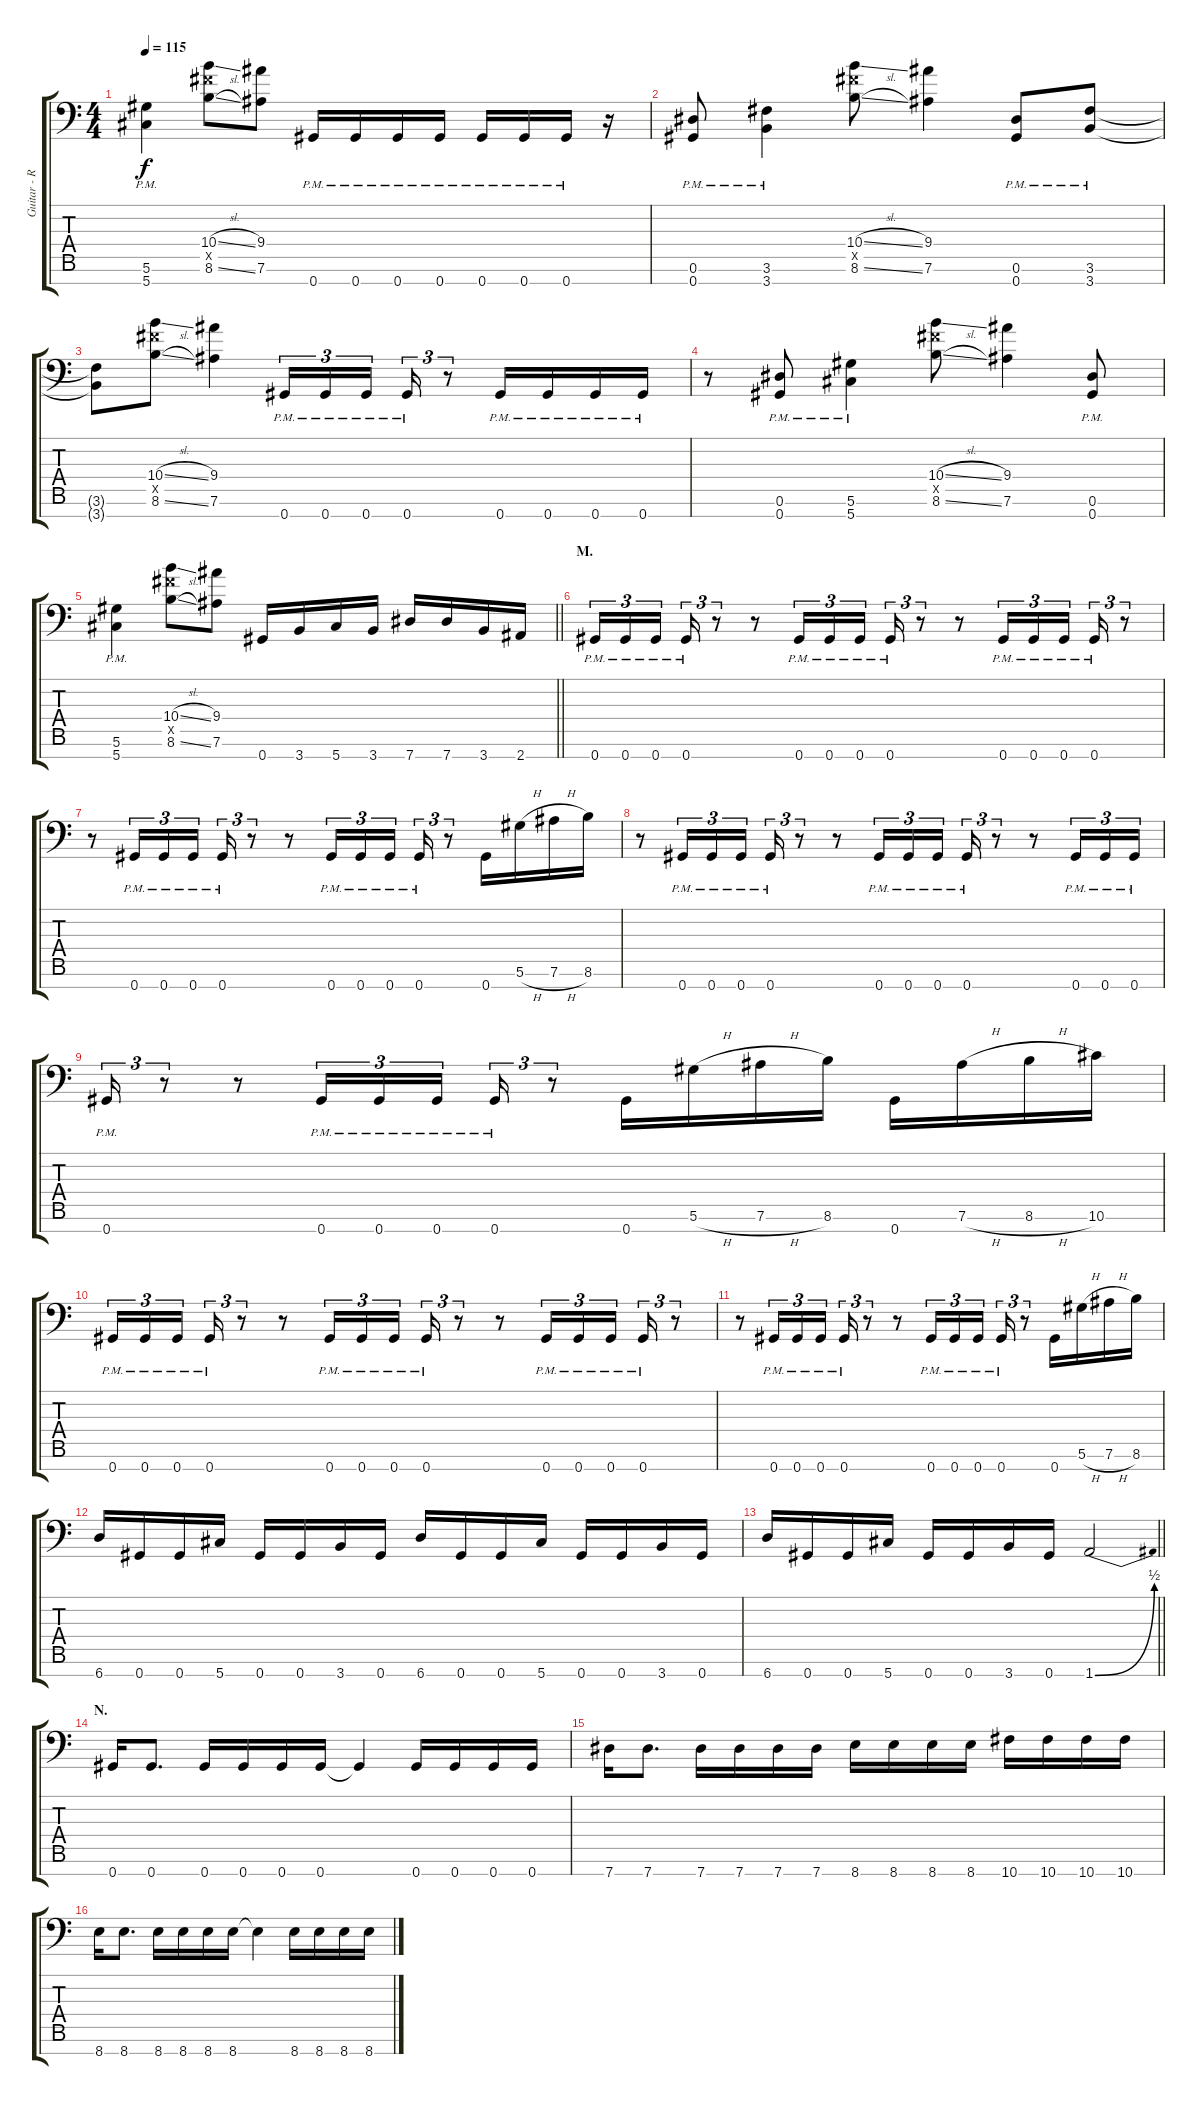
\track ("Guitar - Right" "Guitar - R") {instrument distortionguitar}
\staff {score tabs}
\tuning (Eb4 Bb3 F3 Db3 Ab2 Eb2 Ab1) {hide}
\ts (4 4)
\tempo 115
\clef f4
\ks c
(5.6{pm} 5.7{pm}).4{dy f} (10.4{sl} 10.5{x} 8.6{sl}).8 (9.4 7.6).8 0.7{pm}.16 0.7{pm}.16 0.7{pm}.16 0.7{pm}.16 0.7{pm}.16 0.7{pm}.16 0.7{pm}.16 r.16 |
(0.6{pm} 0.7{pm}).8 (3.6{pm} 3.7{pm}).4 (10.4{sl} 10.5{x} 8.6{sl}).8 (9.4 7.6).4 (0.6{pm} 0.7{pm}).8 (3.6{pm} 3.7{pm}).8 |
(3.6{t} 3.7{t}).8 (10.4{sl} 10.5{x} 8.6{sl}).8 (9.4 7.6).4 0.7{pm}.16{tu (3 2)} 0.7{pm}.16{tu (3 2)} 0.7{pm}.16{tu (3 2) beam splitsecondary} 0.7{pm}.16{tu (3 2)} r.8{tu (3 2)} 0.7{pm}.16 0.7{pm}.16 0.7{pm}.16 0.7{pm}.16 |
r.8 (0.6{pm} 0.7{pm}).8 (5.6{pm} 5.7{pm}).4 (10.4{sl} 10.5{x} 8.6{sl}).8 (9.4 7.6).4 (0.6{pm} 0.7{pm}).8 |
\barLineRight lightlight
(5.6{pm} 5.7{pm}).4 (10.4{sl} 10.5{x} 8.6{sl}).8 (9.4 7.6).8 0.7.16 3.7.16 5.7.16 3.7.16 7.7.16 7.7.16 3.7.16 2.7.16 |
\section ("" "M.")
0.7{pm}.16{tu (3 2)} 0.7{pm}.16{tu (3 2)} 0.7{pm}.16{tu (3 2) beam splitsecondary} 0.7{pm}.16{tu (3 2)} r.8{tu (3 2)} r.8 0.7{pm}.16{tu (3 2)} 0.7{pm}.16{tu (3 2)} 0.7{pm}.16{tu (3 2)} 0.7{pm}.16{tu (3 2)} r.8{tu (3 2)} r.8 0.7{pm}.16{tu (3 2)} 0.7{pm}.16{tu (3 2)} 0.7{pm}.16{tu (3 2) beam splitsecondary} 0.7{pm}.16{tu (3 2)} r.8{tu (3 2)} |
r.8 0.7{pm}.16{tu (3 2)} 0.7{pm}.16{tu (3 2)} 0.7{pm}.16{tu (3 2)} 0.7{pm}.16{tu (3 2)} r.8{tu (3 2)} r.8 0.7{pm}.16{tu (3 2)} 0.7{pm}.16{tu (3 2)} 0.7{pm}.16{tu (3 2) beam splitsecondary} 0.7{pm}.16{tu (3 2)} r.8{tu (3 2)} 0.7.16 5.6{h}.16 7.6{h}.16 8.6.16 |
r.8 0.7{pm}.16{tu (3 2)} 0.7{pm}.16{tu (3 2)} 0.7{pm}.16{tu (3 2)} 0.7{pm}.16{tu (3 2)} r.8{tu (3 2)} r.8 0.7{pm}.16{tu (3 2)} 0.7{pm}.16{tu (3 2)} 0.7{pm}.16{tu (3 2) beam splitsecondary} 0.7{pm}.16{tu (3 2)} r.8{tu (3 2)} r.8 0.7{pm}.16{tu (3 2)} 0.7{pm}.16{tu (3 2)} 0.7{pm}.16{tu (3 2)} |
0.7{pm}.16{tu (3 2)} r.8{tu (3 2)} r.8 0.7{pm}.16{tu (3 2)} 0.7{pm}.16{tu (3 2)} 0.7{pm}.16{tu (3 2) beam splitsecondary} 0.7{pm}.16{tu (3 2)} r.8{tu (3 2)} 0.7.16 5.6{h}.16 7.6{h}.16 8.6.16 0.7.16 7.6{h}.16 8.6{h}.16 10.6.16 |
0.7{pm}.16{tu (3 2)} 0.7{pm}.16{tu (3 2)} 0.7{pm}.16{tu (3 2) beam splitsecondary} 0.7{pm}.16{tu (3 2)} r.8{tu (3 2)} r.8 0.7{pm}.16{tu (3 2)} 0.7{pm}.16{tu (3 2)} 0.7{pm}.16{tu (3 2)} 0.7{pm}.16{tu (3 2)} r.8{tu (3 2)} r.8 0.7{pm}.16{tu (3 2)} 0.7{pm}.16{tu (3 2)} 0.7{pm}.16{tu (3 2) beam splitsecondary} 0.7{pm}.16{tu (3 2)} r.8{tu (3 2)} |
r.8 0.7{pm}.16{tu (3 2)} 0.7{pm}.16{tu (3 2)} 0.7{pm}.16{tu (3 2)} 0.7{pm}.16{tu (3 2)} r.8{tu (3 2)} r.8 0.7{pm}.16{tu (3 2)} 0.7{pm}.16{tu (3 2)} 0.7{pm}.16{tu (3 2) beam splitsecondary} 0.7{pm}.16{tu (3 2)} r.8{tu (3 2)} 0.7.16 5.6{h}.16 7.6{h}.16 8.6.16 |
6.7.16 0.7.16 0.7.16 5.7.16 0.7.16 0.7.16 3.7.16 0.7.16 6.7.16 0.7.16 0.7.16 5.7.16 0.7.16 0.7.16 3.7.16 0.7.16 |
\barLineRight lightlight
6.7.16 0.7.16 0.7.16 5.7.16 0.7.16 0.7.16 3.7.16 0.7.16 1.7{be (bend 0 0 60 2)}.2 |
\section ("" "N.")
0.7.16 0.7.8{d} 0.7.16 0.7.16 0.7.16 0.7.16 0.7{t}.4 0.7.16 0.7.16 0.7.16 0.7.16 |
7.7.16 7.7.8{d} 7.7.16 7.7.16 7.7.16 7.7.16 8.7.16 8.7.16 8.7.16 8.7.16 10.7.16 10.7.16 10.7.16 10.7.16 |
8.7.16 8.7.8{d} 8.7.16 8.7.16 8.7.16 8.7.16 8.7{t}.4 8.7.16 8.7.16 8.7.16 8.7.16
